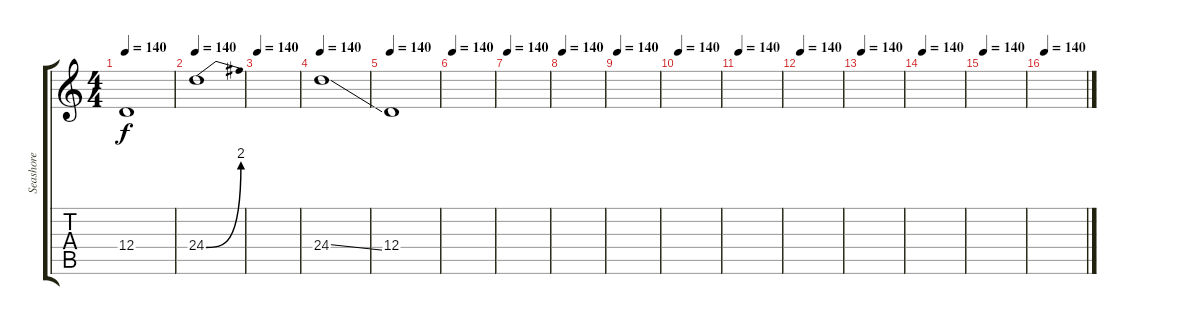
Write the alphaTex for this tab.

\track ("Seashore" "Seashore") {instrument seashore}
\staff {score tabs}
\tuning (E4 B3 G3 D3 A2 E2) {hide}
\ts (4 4)
\tempo 140
\clef g2
\ks c
12.4.1{dy f} |
\tempo 140
24.4{be (bend 0 0 60 8)}.1 |
\tempo 140
|
\tempo 140
24.4{ss}.1{volume 13} |
\tempo 140
12.4.1 |
\tempo 140
|
\tempo 140
|
\tempo 140
|
\tempo 140
|
\tempo 140
|
\tempo 140
|
\tempo 140
|
\tempo 140
|
\tempo 140
|
\tempo 140
|
\tempo 140
